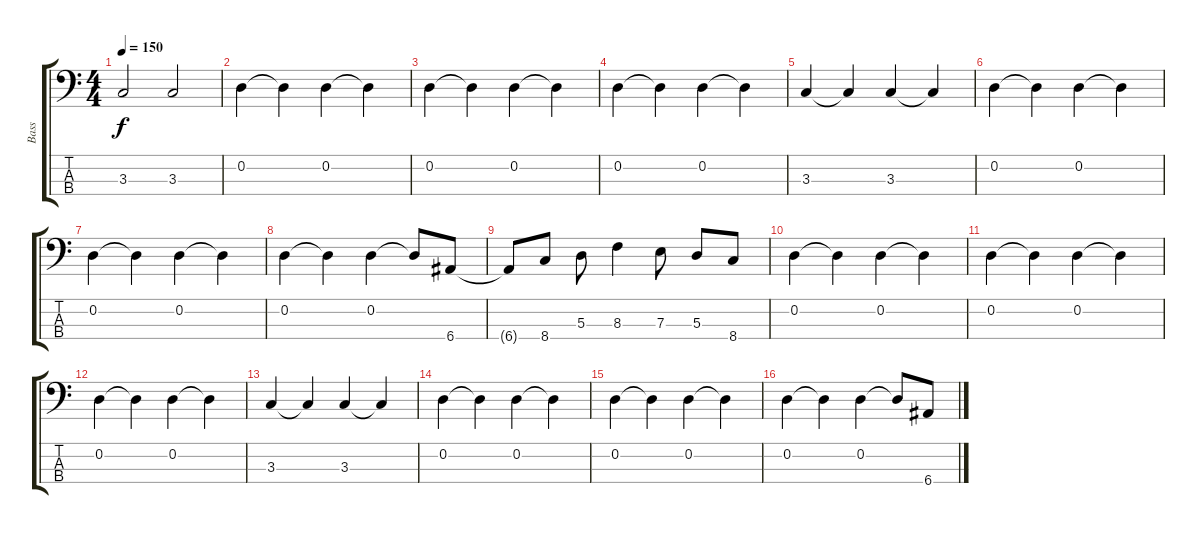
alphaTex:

\track ("Bass" "Bass") {instrument electricbassfinger}
\staff {score tabs}
\tuning (G2 D2 A1 E1) {hide}
\ts (4 4)
\tempo 150
\clef f4
\ks c
3.3.2{dy f} 3.3.2 |
0.2.4 0.2{t}.4 0.2.4 0.2{t}.4 |
0.2.4 0.2{t}.4 0.2.4 0.2{t}.4 |
0.2.4 0.2{t}.4 0.2.4 0.2{t}.4 |
3.3.4 3.3{t}.4 3.3.4 3.3{t}.4 |
0.2.4 0.2{t}.4 0.2.4 0.2{t}.4 |
0.2.4 0.2{t}.4 0.2.4 0.2{t}.4 |
0.2.4 0.2{t}.4 0.2.4 0.2{t}.8 6.4.8 |
6.4{t}.8 8.4.8 5.3.8 8.3.4 7.3.8 5.3.8 8.4.8 |
0.2.4 0.2{t}.4 0.2.4 0.2{t}.4 |
0.2.4 0.2{t}.4 0.2.4 0.2{t}.4 |
0.2.4 0.2{t}.4 0.2.4 0.2{t}.4 |
3.3.4 3.3{t}.4 3.3.4 3.3{t}.4 |
0.2.4 0.2{t}.4 0.2.4 0.2{t}.4 |
0.2.4 0.2{t}.4 0.2.4 0.2{t}.4 |
0.2.4 0.2{t}.4 0.2.4 0.2{t}.8 6.4.8
